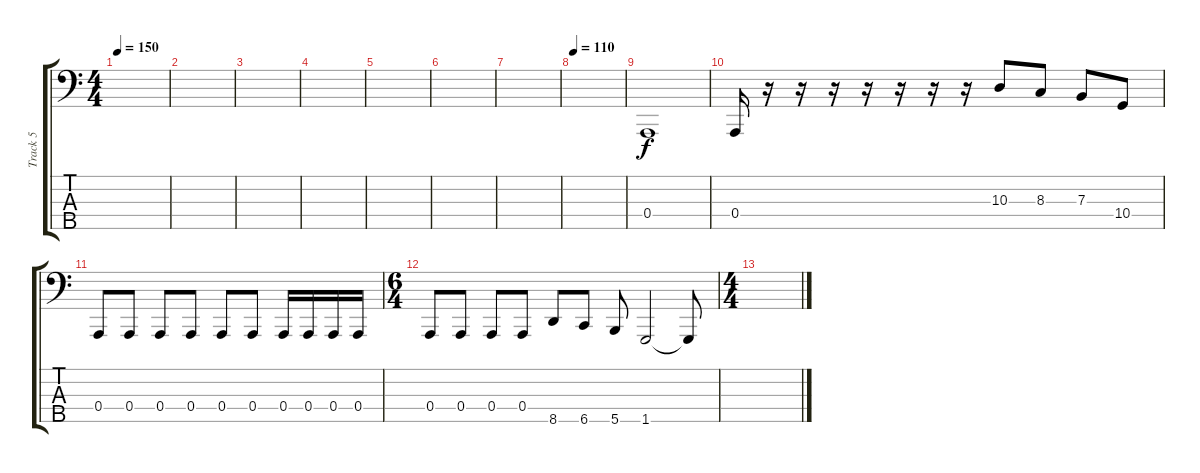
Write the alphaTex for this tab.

\track ("Track 5" "Track 5") {mute instrument electricbassfinger}
\staff {score tabs}
\tuning (D2 A1 E1 A0 Gb0) {hide}
\ts (4 4)
\tempo 150
\clef f4
\ks c
|
|
|
|
|
|
|
\tempo 110
|
0.4.1 |
0.4.16 r.16 r.16 r.16 r.16 r.16 r.16 r.16 10.3.8 8.3.8 7.3.8 10.4.8 |
0.4.8 0.4.8 0.4.8 0.4.8 0.4.8 0.4.8 0.4.16 0.4.16 0.4.16 0.4.16 |
\ts (6 4)
0.4.8 0.4.8 0.4.8 0.4.8 8.5.8 6.5.8 5.5.8 1.5.2 1.5{t}.8 |
\ts (4 4)
